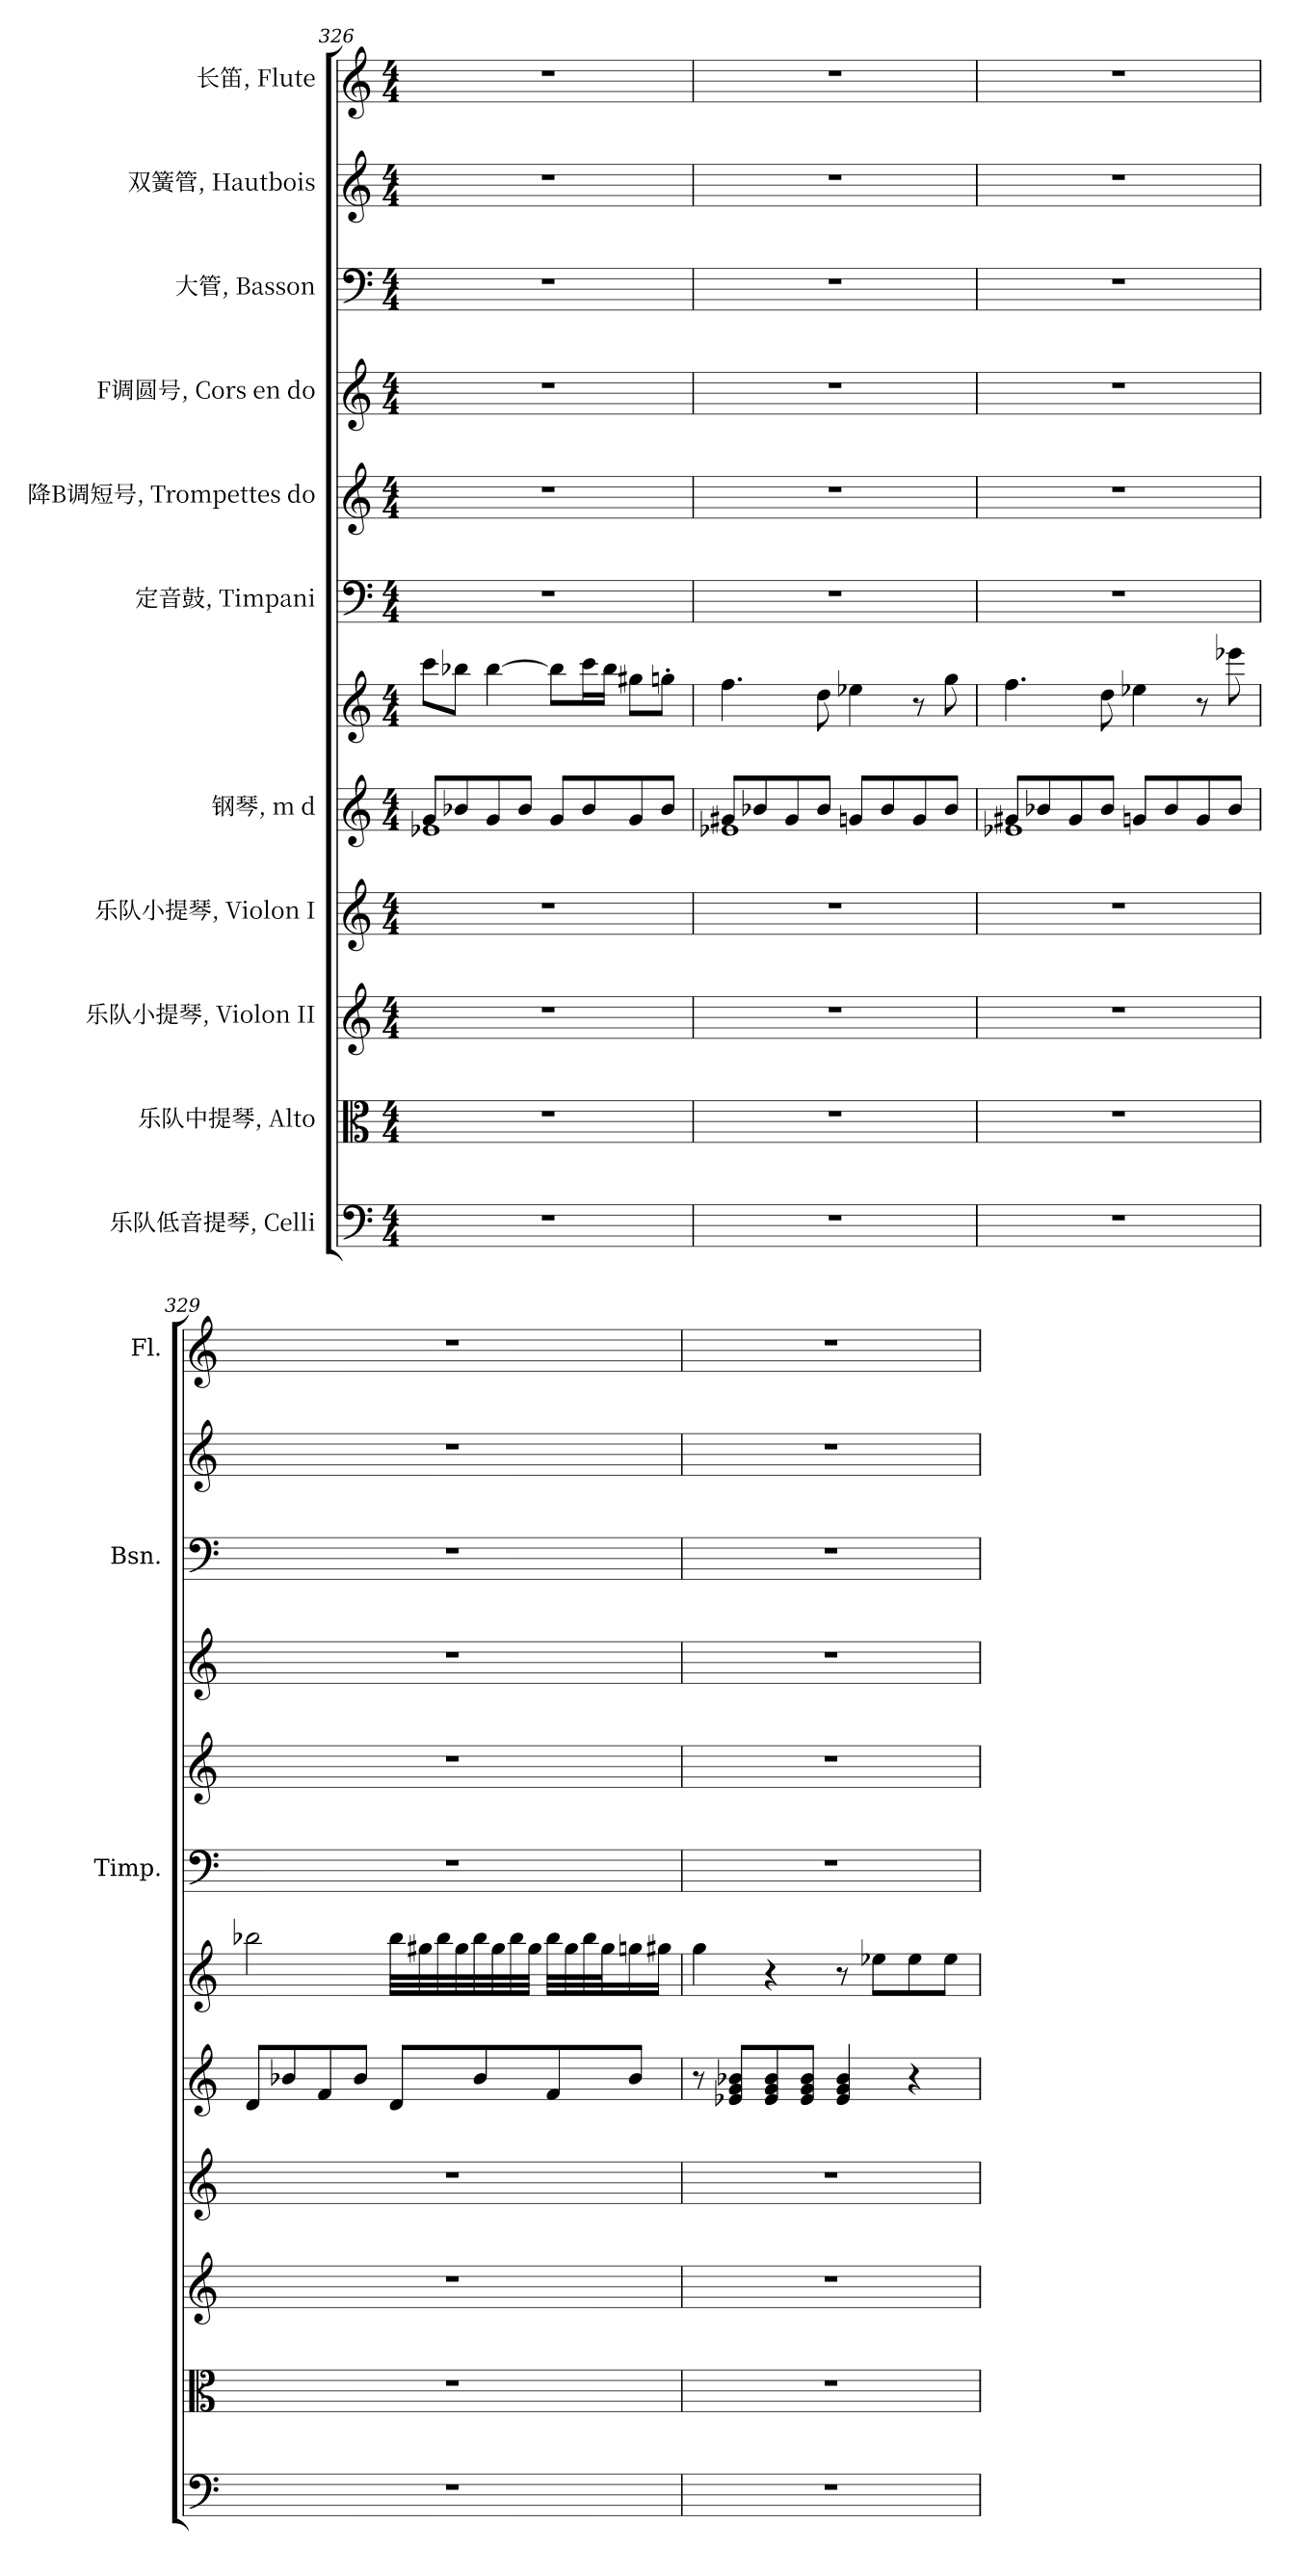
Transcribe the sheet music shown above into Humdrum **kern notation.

**kern	**kern	**kern	**kern	**kern	**kern	**kern	**kern	**kern	**kern	**kern	**kern
*part11	*part10	*part9	*part8	*part7	*part7	*part6	*part5	*part4	*part3	*part2	*part1
*staff12	*staff11	*staff10	*staff9	*staff8	*staff7	*staff6	*staff5	*staff4	*staff3	*staff2	*staff1
*I"乐队低音提琴, Celli	*I"乐队中提琴, Alto	*I"乐队小提琴, Violon II	*I"乐队小提琴, Violon I	*I"钢琴, m d	*	*I"定音鼓, Timpani	*I"降B调短号, Trompettes do	*I"F调圆号, Cors en do	*I"大管, Basson	*I"双簧管, Hautbois	*I"长笛, Flute
*	*	*	*	*	*	*I'Timp.	*	*	*I'Bsn.	*	*I'Fl.
*clefF4	*clefC3	*clefG2	*clefG2	*clefG2	*clefG2	*clefF4	*clefG2	*clefG2	*clefF4	*clefG2	*clefG2
*ITrd7c12	*	*	*	*	*	*	*ITrd1c2	*ITrd4c7	*	*	*
*k[]	*k[]	*k[]	*k[]	*k[]	*k[]	*k[]	*k[b-e-]	*k[b-]	*k[]	*k[]	*k[]
*M4/4	*M4/4	*M4/4	*M4/4	*M4/4	*M4/4	*M4/4	*M4/4	*M4/4	*M4/4	*M4/4	*M4/4
=326	=326	=326	=326	=326	=326	=326	=326	=326	=326	=326	=326
*	*	*	*	*^	*	*	*	*	*	*	*
1r	1r	1r	1r	8g/L	1e-X	8ccc\L	1r	1r	1r	1r	1r	1r
.	.	.	.	8b-X/	.	8bb-X\J	.	.	.	.	.	.
.	.	.	.	8g/	.	[4bb-\	.	.	.	.	.	.
.	.	.	.	8b-/J	.	.	.	.	.	.	.	.
.	.	.	.	8g/L	.	8bb-\L]	.	.	.	.	.	.
.	.	.	.	8b-/	.	16ccc\L	.	.	.	.	.	.
.	.	.	.	.	.	16bb-\JJ	.	.	.	.	.	.
.	.	.	.	8g/	.	8gg#X\L	.	.	.	.	.	.
.	.	.	.	8b-/J	.	8ggn'\J	.	.	.	.	.	.
=327	=327	=327	=327	=327	=327	=327	=327	=327	=327	=327	=327	=327
1r	1r	1r	1r	8g#X/L	1e-X	4.ff\	1r	1r	1r	1r	1r	1r
.	.	.	.	8b-X/	.	.	.	.	.	.	.	.
.	.	.	.	8g#/	.	.	.	.	.	.	.	.
.	.	.	.	8b-/J	.	8dd\	.	.	.	.	.	.
.	.	.	.	8gn/L	.	4ee-X\	.	.	.	.	.	.
.	.	.	.	8b-/	.	.	.	.	.	.	.	.
.	.	.	.	8g/	.	8r	.	.	.	.	.	.
.	.	.	.	8b-/J	.	8gg\	.	.	.	.	.	.
!!LO:PB:g=z
=328	=328	=328	=328	=328	=328	=328	=328	=328	=328	=328	=328	=328
1r	1r	1r	1r	8g#X/L	1e-X	4.ff\	1r	1r	1r	1r	1r	1r
.	.	.	.	8b-X/	.	.	.	.	.	.	.	.
.	.	.	.	8g#/	.	.	.	.	.	.	.	.
.	.	.	.	8b-/J	.	8dd\	.	.	.	.	.	.
.	.	.	.	8gn/L	.	4ee-X\	.	.	.	.	.	.
.	.	.	.	8b-/	.	.	.	.	.	.	.	.
.	.	.	.	8g/	.	8r	.	.	.	.	.	.
.	.	.	.	8b-/J	.	8eee-X\	.	.	.	.	.	.
*	*	*	*	*v	*v	*	*	*	*	*	*	*
=329	=329	=329	=329	=329	=329	=329	=329	=329	=329	=329	=329
1r	1r	1r	1r	8d/L	2bb-X\	1r	1r	1r	1r	1r	1r
.	.	.	.	8b-X/	.	.	.	.	.	.	.
.	.	.	.	8f/	.	.	.	.	.	.	.
.	.	.	.	8b-/J	.	.	.	.	.	.	.
.	.	.	.	8d/L	32bb-\LLL	.	.	.	.	.	.
.	.	.	.	.	32gg#X\	.	.	.	.	.	.
.	.	.	.	.	32bb-\	.	.	.	.	.	.
.	.	.	.	.	32gg#\	.	.	.	.	.	.
.	.	.	.	8b-/	32bb-\	.	.	.	.	.	.
.	.	.	.	.	32gg#\	.	.	.	.	.	.
.	.	.	.	.	32bb-\	.	.	.	.	.	.
.	.	.	.	.	32gg#\JJJ	.	.	.	.	.	.
.	.	.	.	8f/	32bb-\LLL	.	.	.	.	.	.
.	.	.	.	.	32gg#\	.	.	.	.	.	.
.	.	.	.	.	32bb-\	.	.	.	.	.	.
.	.	.	.	.	32gg#\J	.	.	.	.	.	.
.	.	.	.	8b-/J	16ggn\	.	.	.	.	.	.
.	.	.	.	.	16gg#X\JJ	.	.	.	.	.	.
=330	=330	=330	=330	=330	=330	=330	=330	=330	=330	=330	=330
1r	1r	1r	1r	8r	4gg\	1r	1r	1r	1r	1r	1r
.	.	.	.	8e-X/ 8g/ 8b-X/L	.	.	.	.	.	.	.
.	.	.	.	8e-/ 8g/ 8b-/	4r	.	.	.	.	.	.
.	.	.	.	8e-/ 8g/ 8b-/J	.	.	.	.	.	.	.
.	.	.	.	4e-/ 4g/ 4b-/	8r	.	.	.	.	.	.
.	.	.	.	.	8ee-X\L	.	.	.	.	.	.
.	.	.	.	4r	8ee-\	.	.	.	.	.	.
.	.	.	.	.	8ee-\J	.	.	.	.	.	.
=	=	=	=	=	=	=	=	=	=	=	=
*-	*-	*-	*-	*-	*-	*-	*-	*-	*-	*-	*-
